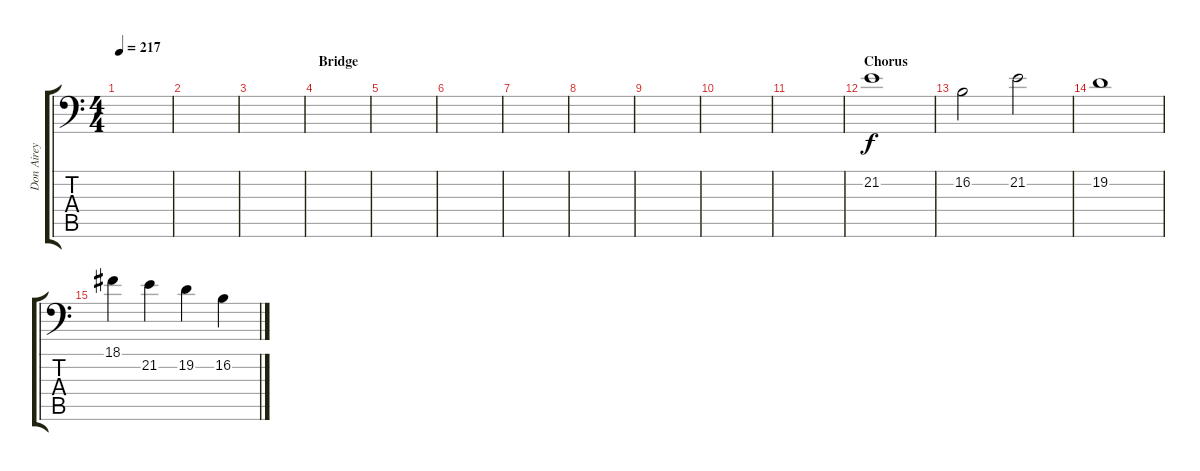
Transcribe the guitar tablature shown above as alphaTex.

\track ("Don Airey" "Don Airey") {instrument synthstrings1}
\staff {score tabs}
\tuning (C3 G2 Eb2 Bb1 F1 C1) {hide}
\ts (4 4)
\tempo 217
\clef f4
\ks c
|
|
|
\section ("" "Bridge")
|
|
|
|
|
|
|
|
\section ("" "Chorus")
21.2.1 |
16.2.2 21.2.2 |
19.2.1 |
18.1.4 21.2.4 19.2.4 16.2.4
